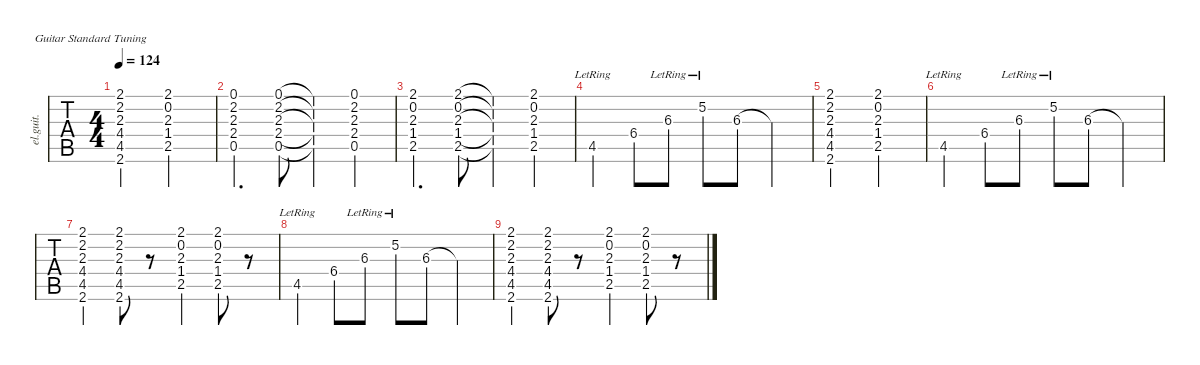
\defaultSystemsLayout 4
\hideDynamics
\bracketExtendMode nobrackets
\track ("E. Guitar" "el.guit.") {instrument electricguitarclean}
\staff {tabs}
\tuning (E4 B3 G3 D3 A2 E2)
\ts (4 4)
\tempo 124
\clef g2
\ks e
(2.1{acc #} 2.2{acc #} 2.3{acc forcenatural} 4.4{acc #} 4.5{acc #} 2.6{acc #}).2{dy f beam Up} (2.1{acc #} 0.2{acc forcenatural} 2.3{acc forcenatural} 1.4{acc #} 2.5{acc forcenatural}).2{beam Up} |
(0.1{acc forcenatural} 2.2{acc #} 2.3{acc forcenatural} 2.4{acc forcenatural} 0.5{acc forcenatural}).4{d beam Up} (0.1{acc forcenatural} 2.2{acc #} 2.3{acc forcenatural} 2.4{acc forcenatural} 0.5{acc forcenatural}).8{beam Up} (0.1{t acc forcenatural} 2.2{t acc #} 2.3{t acc forcenatural} 2.4{t acc forcenatural} 0.5{t acc forcenatural}).4{beam Up} (0.1{acc forcenatural} 2.2{acc #} 2.3{acc forcenatural} 2.4{acc forcenatural} 0.5{acc forcenatural}).4{beam Up} |
(2.1{acc #} 0.2{acc forcenatural} 2.3{acc forcenatural} 1.4{acc #} 2.5{acc forcenatural}).4{d beam Up} (2.1{acc #} 0.2{acc forcenatural} 2.3{acc forcenatural} 1.4{acc #} 2.5{acc forcenatural}).8{beam Up} (2.1{t acc #} 0.2{t acc forcenatural} 2.3{t acc forcenatural} 1.4{t acc #} 2.5{t acc forcenatural}).4{beam Up} (2.1{acc #} 0.2{acc forcenatural} 2.3{acc forcenatural} 1.4{acc #} 2.5{acc forcenatural}).4{beam Up} |
4.5{lr acc #}.4{beam Up} 6.4{acc #}.8{beam Up} 6.3{lr acc #}.8{beam Up} 5.2{lr acc forcenatural}.8{beam Down} 6.3{acc #}.8{beam Down} 6.3{t acc #}.4{beam Down} |
(2.1{acc #} 2.2{acc #} 2.3{acc forcenatural} 4.4{acc #} 4.5{acc #} 2.6{acc #}).2{beam Up} (2.1{acc #} 0.2{acc forcenatural} 2.3{acc forcenatural} 1.4{acc #} 2.5{acc forcenatural}).2{beam Up} |
4.5{lr acc #}.4{beam Up} 6.4{acc #}.8{beam Up} 6.3{lr acc #}.8{beam Up} 5.2{lr acc forcenatural}.8{beam Down} 6.3{acc #}.8{beam Down} 6.3{t acc #}.4{beam Down} |
(2.1{acc #} 2.2{acc #} 2.3{acc forcenatural} 4.4{acc #} 4.5{acc #} 2.6{acc #}).4{beam Up} (2.1{acc #} 2.2{acc #} 2.3{acc forcenatural} 4.4{acc #} 4.5{acc #} 2.6{acc #}).8{beam Up} r.8{beam Down} (2.1{acc #} 0.2{acc forcenatural} 2.3{acc forcenatural} 1.4{acc #} 2.5{acc forcenatural}).4{beam Up} (2.1{acc #} 0.2{acc forcenatural} 2.3{acc forcenatural} 1.4{acc #} 2.5{acc forcenatural}).8{beam Up} r.8{beam Down} |
4.5{lr acc #}.4{beam Up} 6.4{acc #}.8{beam Up} 6.3{lr acc #}.8{beam Up} 5.2{lr acc forcenatural}.8{beam Down} 6.3{acc #}.8{beam Down} 6.3{t acc #}.4{beam Down} |
(2.1{acc #} 2.2{acc #} 2.3{acc forcenatural} 4.4{acc #} 4.5{acc #} 2.6{acc #}).4{beam Up} (2.1{acc #} 2.2{acc #} 2.3{acc forcenatural} 4.4{acc #} 4.5{acc #} 2.6{acc #}).8{beam Up} r.8{beam Down} (2.1{acc #} 0.2{acc forcenatural} 2.3{acc forcenatural} 1.4{acc #} 2.5{acc forcenatural}).4{beam Up} (2.1{acc #} 0.2{acc forcenatural} 2.3{acc forcenatural} 1.4{acc #} 2.5{acc forcenatural}).8{beam Up} r.8{beam Down}
